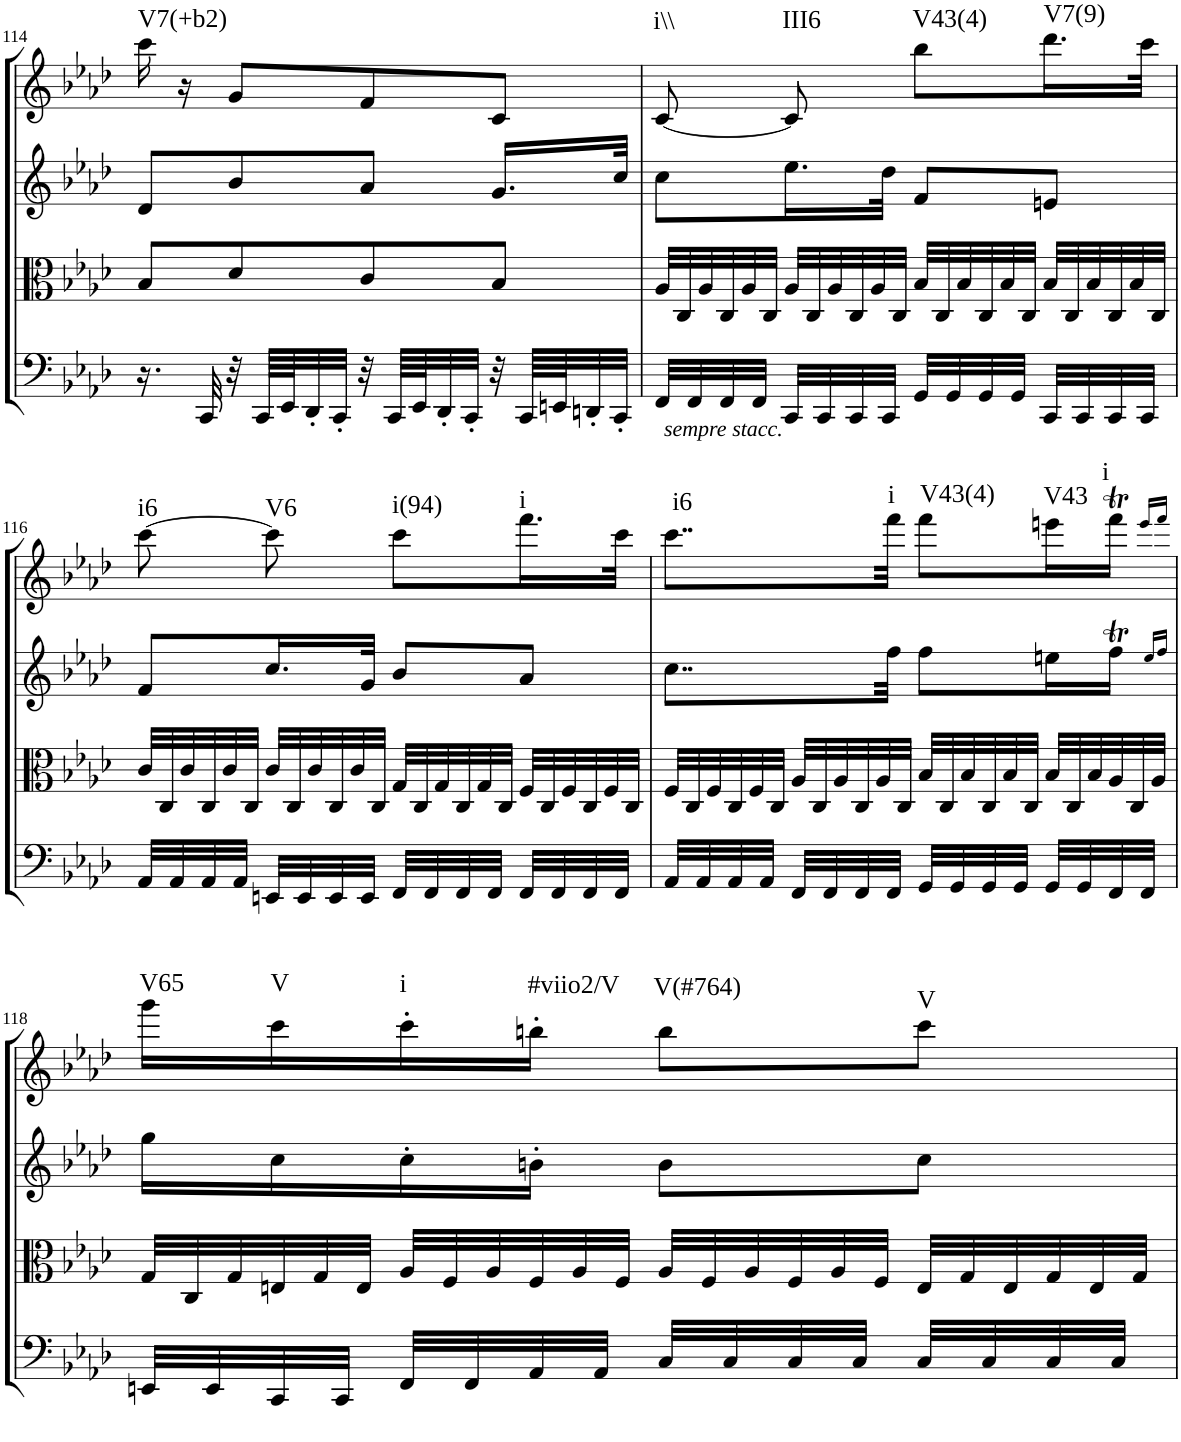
**kern	**kern	**kern	**kern	**harte
*part4	*part3	*part2	*part1	*part1
*staff4	*staff3	*staff2	*staff1	*
*I"Cello	*I"Viola	*I"2nd Violin	*I"1st Violin	*
*	*I'Vla	*I'Vln	*I'Vln	*
!!LO:PB:g=z
*clefF4	*clefC3	*clefG2	*clefG2	*
*k[b-e-a-d-]	*k[b-e-a-d-]	*k[b-e-a-d-]	*k[b-e-a-d-]	*
*f:	*f:	*f:	*f:	*
*M2/4	*M2/4	*M2/4	*M2/4	*
=114	=114	=114	=114	=114
!	!	!	!	!LO:H:kt=V7(+b2)
16.r	8B-/L	8d-/L	16ccc\	N
.	.	.	16r	.
32CC/	.	.	.	.
32r	8d-/	8b-/	8g/L	.
64CC/LLLL	.	.	.	.
64EE-/J	.	.	.	.
32DD-'/	.	.	.	.
32CC'/JJJ	.	.	.	.
32r	8c/	8a-/J	8f/	.
64CC/LLLL	.	.	.	.
64EE-/J	.	.	.	.
32DD-'/	.	.	.	.
32CC'/JJJ	.	.	.	.
32r	8B-/J	16.g/LL	8c/J	.
64CC/LLLL	.	.	.	.
64EEn/J	.	.	.	.
32DDn'/	.	.	.	.
32CC'/JJJ	.	32cc/JJk	.	.
=115	=115	=115	=115	=115
*	*Xtuplet	*	*	*
!	!	!	!	!LO:H:kt=i\\
32FF/LLL	48A-/LLL	8cc\L	[8c/	N
.	48C/	.	.	.
!LO:TX:b:i:t=sempre stacc.	!	!	!	!
32FF/	.	.	.	.
.	48A-/	.	.	.
32FF/	48C/	.	.	.
.	48A-/	.	.	.
32FF/JJJ	.	.	.	.
.	48C/JJJ	.	.	.
!	!	!	!	!LO:H:kt=III6
32CC/LLL	48A-/LLL	16.ee-\L	8c/]	N
.	48C/	.	.	.
32CC/	.	.	.	.
.	48A-/	.	.	.
32CC/	48C/	.	.	.
.	48A-/	.	.	.
32CC/JJJ	.	32dd-\JJk	.	.
.	48C/JJJ	.	.	.
!	!	!	!	!LO:H:kt=V43(4)
32GG/LLL	48B-/LLL	8f/L	8bb-\L	N
.	48C/	.	.	.
32GG/	.	.	.	.
.	48B-/	.	.	.
32GG/	48C/	.	.	.
.	48B-/	.	.	.
32GG/JJJ	.	.	.	.
.	48C/JJJ	.	.	.
!	!	!	!	!LO:H:kt=V7(9)
32CC/LLL	48B-/LLL	8en/J	16.ddd-\L	N
.	48C/	.	.	.
32CC/	.	.	.	.
.	48B-/	.	.	.
32CC/	48C/	.	.	.
.	48B-/	.	.	.
32CC/JJJ	.	.	32ccc\JJk	.
.	48C/JJJ	.	.	.
!!LO:LB:g=z
=116	=116	=116	=116	=116
!	!	!	!	!LO:H:kt=i6
32AA-/LLL	48c/LLL	8f/L	[8ccc\	N
.	48C/	.	.	.
32AA-/	.	.	.	.
.	48c/	.	.	.
32AA-/	48C/	.	.	.
.	48c/	.	.	.
32AA-/JJJ	.	.	.	.
.	48C/JJJ	.	.	.
!	!	!	!	!LO:H:kt=V6
32EEn/LLL	48c/LLL	16.cc/L	8ccc\]	N
.	48C/	.	.	.
32EE/	.	.	.	.
.	48c/	.	.	.
32EE/	48C/	.	.	.
.	48c/	.	.	.
32EE/JJJ	.	32g/JJk	.	.
.	48C/JJJ	.	.	.
!	!	!	!	!LO:H:kt=i(94)
32FF/LLL	48G/LLL	8b-/L	8ccc\L	N
.	48C/	.	.	.
32FF/	.	.	.	.
.	48G/	.	.	.
32FF/	48C/	.	.	.
.	48G/	.	.	.
32FF/JJJ	.	.	.	.
.	48C/JJJ	.	.	.
!	!	!	!	!LO:H:kt=i
32FF/LLL	48F/LLL	8a-/J	16.fff\L	N
.	48C/	.	.	.
32FF/	.	.	.	.
.	48F/	.	.	.
32FF/	48C/	.	.	.
.	48F/	.	.	.
32FF/JJJ	.	.	32ccc\JJk	.
.	48C/JJJ	.	.	.
=117	=117	=117	=117	=117
!	!	!	!	!LO:H:kt=i6
32AA-/LLL	48F/LLL	8..cc\L	8..ccc\L	N
.	48C/	.	.	.
32AA-/	.	.	.	.
.	48F/	.	.	.
32AA-/	48C/	.	.	.
.	48F/	.	.	.
32AA-/JJJ	.	.	.	.
.	48C/JJJ	.	.	.
32FF/LLL	48A-/LLL	.	.	.
.	48C/	.	.	.
32FF/	.	.	.	.
.	48A-/	.	.	.
32FF/	48C/	.	.	.
.	48A-/	.	.	.
!	!	!	!	!LO:H:kt=i
32FF/JJJ	.	32ff\Jkk	32fff\Jkk	N
.	48C/JJJ	.	.	.
!	!	!	!	!LO:H:kt=V43(4)
32GG/LLL	48B-/LLL	8ff\L	8fff\L	N
.	48C/	.	.	.
32GG/	.	.	.	.
.	48B-/	.	.	.
32GG/	48C/	.	.	.
.	48B-/	.	.	.
32GG/JJJ	.	.	.	.
.	48C/JJJ	.	.	.
!	!	!	!	!LO:H:kt=V43
32GG/LLL	48B-/LLL	16een\L	16eeen\L	N
.	48C/	.	.	.
32GG/	.	.	.	.
.	48B-/	.	.	.
!	!	!	!	!LO:H:kt=i
32FF/	48A-/	16ffT\JJ	16fffT\JJ	N
.	48C/	.	.	.
32FF/JJJ	.	.	.	.
.	48A-/JJJ	.	.	.
.	.	16qee/LL	16qeee/LL	.
.	.	16qff/JJ	16qfff/JJ	.
!!LO:LB:g=z
=118	=118	=118	=118	=118
!	!	!	!	!LO:H:kt=V65
32EEn/LLL	48G/LLL	16gg\LL	16ggg\LL	N
.	48C/	.	.	.
32EE/	.	.	.	.
.	48G/	.	.	.
!	!	!	!	!LO:H:kt=V
32CC/	48En/	16cc\	16ccc\	N
.	48G/	.	.	.
32CC/JJJ	.	.	.	.
.	48E/JJJ	.	.	.
!	!	!	!	!LO:H:kt=i
32FF/LLL	48A-/LLL	16cc'\	16ccc'\	N
.	48F/	.	.	.
32FF/	.	.	.	.
.	48A-/	.	.	.
!	!	!	!	!LO:H:kt=#viio2/V
32AA-/	48F/	16bn'\JJ	16bbn'\JJ	N
.	48A-/	.	.	.
32AA-/JJJ	.	.	.	.
.	48F/JJJ	.	.	.
!	!	!	!	!LO:H:kt=V(#764)
32C/LLL	48A-/LLL	8b\L	8bb\L	N
.	48F/	.	.	.
32C/	.	.	.	.
.	48A-/	.	.	.
32C/	48F/	.	.	.
.	48A-/	.	.	.
32C/JJJ	.	.	.	.
.	48F/JJJ	.	.	.
!	!	!	!	!LO:H:kt=V
32C/LLL	48E/LLL	8cc\J	8ccc\J	N
.	48G/	.	.	.
32C/	.	.	.	.
.	48E/	.	.	.
32C/	48G/	.	.	.
.	48E/	.	.	.
32C/JJJ	.	.	.	.
.	48G/JJJ	.	.	.
=	=	=	=	=
*-	*-	*-	*-	*-
